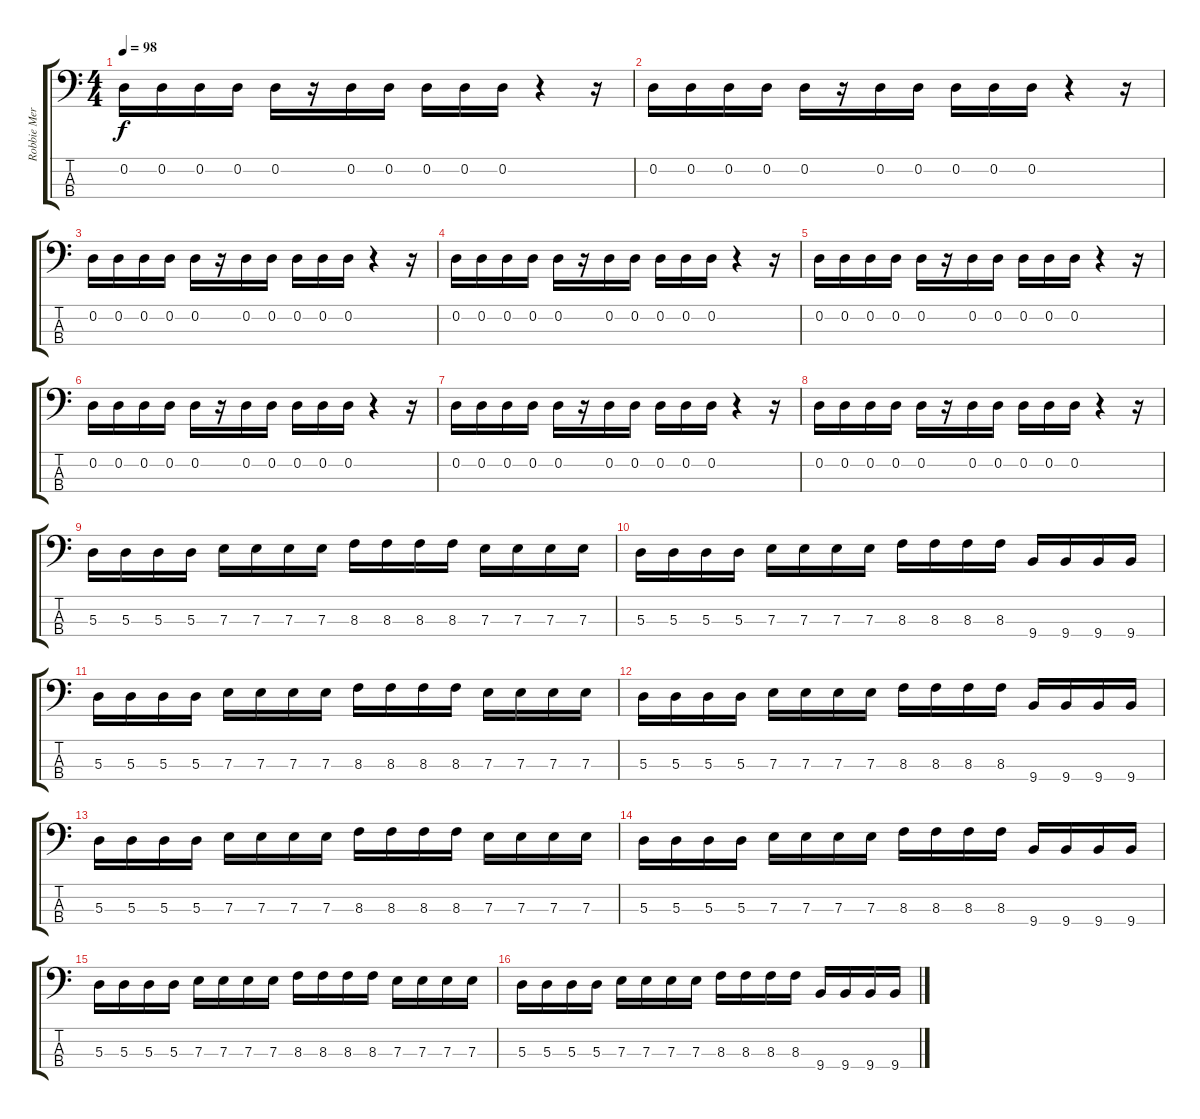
\track ("Robbie Merill - Bass" "Robbie Mer") {instrument electricbassfinger}
\staff {score tabs}
\tuning (G2 D2 A1 D1) {hide}
\ts (4 4)
\tempo 98
\clef f4
\ks c
0.2.16{dy f} 0.2.16 0.2.16 0.2.16 0.2.16 r.16 0.2.16 0.2.16 0.2.16 0.2.16 0.2.16 r.4 r.16 |
0.2.16 0.2.16 0.2.16 0.2.16 0.2.16 r.16 0.2.16 0.2.16 0.2.16 0.2.16 0.2.16 r.4 r.16 |
0.2.16 0.2.16 0.2.16 0.2.16 0.2.16 r.16 0.2.16 0.2.16 0.2.16 0.2.16 0.2.16 r.4 r.16 |
0.2.16 0.2.16 0.2.16 0.2.16 0.2.16 r.16 0.2.16 0.2.16 0.2.16 0.2.16 0.2.16 r.4 r.16 |
0.2.16 0.2.16 0.2.16 0.2.16 0.2.16 r.16 0.2.16 0.2.16 0.2.16 0.2.16 0.2.16 r.4 r.16 |
0.2.16 0.2.16 0.2.16 0.2.16 0.2.16 r.16 0.2.16 0.2.16 0.2.16 0.2.16 0.2.16 r.4 r.16 |
0.2.16 0.2.16 0.2.16 0.2.16 0.2.16 r.16 0.2.16 0.2.16 0.2.16 0.2.16 0.2.16 r.4 r.16 |
0.2.16 0.2.16 0.2.16 0.2.16 0.2.16 r.16 0.2.16 0.2.16 0.2.16 0.2.16 0.2.16 r.4 r.16 |
5.3.16 5.3.16 5.3.16 5.3.16 7.3.16 7.3.16 7.3.16 7.3.16 8.3.16 8.3.16 8.3.16 8.3.16 7.3.16 7.3.16 7.3.16 7.3.16 |
5.3.16 5.3.16 5.3.16 5.3.16 7.3.16 7.3.16 7.3.16 7.3.16 8.3.16 8.3.16 8.3.16 8.3.16 9.4.16 9.4.16 9.4.16 9.4.16 |
5.3.16 5.3.16 5.3.16 5.3.16 7.3.16 7.3.16 7.3.16 7.3.16 8.3.16 8.3.16 8.3.16 8.3.16 7.3.16 7.3.16 7.3.16 7.3.16 |
5.3.16 5.3.16 5.3.16 5.3.16 7.3.16 7.3.16 7.3.16 7.3.16 8.3.16 8.3.16 8.3.16 8.3.16 9.4.16 9.4.16 9.4.16 9.4.16 |
5.3.16 5.3.16 5.3.16 5.3.16 7.3.16 7.3.16 7.3.16 7.3.16 8.3.16 8.3.16 8.3.16 8.3.16 7.3.16 7.3.16 7.3.16 7.3.16 |
5.3.16 5.3.16 5.3.16 5.3.16 7.3.16 7.3.16 7.3.16 7.3.16 8.3.16 8.3.16 8.3.16 8.3.16 9.4.16 9.4.16 9.4.16 9.4.16 |
5.3.16 5.3.16 5.3.16 5.3.16 7.3.16 7.3.16 7.3.16 7.3.16 8.3.16 8.3.16 8.3.16 8.3.16 7.3.16 7.3.16 7.3.16 7.3.16 |
5.3.16 5.3.16 5.3.16 5.3.16 7.3.16 7.3.16 7.3.16 7.3.16 8.3.16 8.3.16 8.3.16 8.3.16 9.4.16 9.4.16 9.4.16 9.4.16
